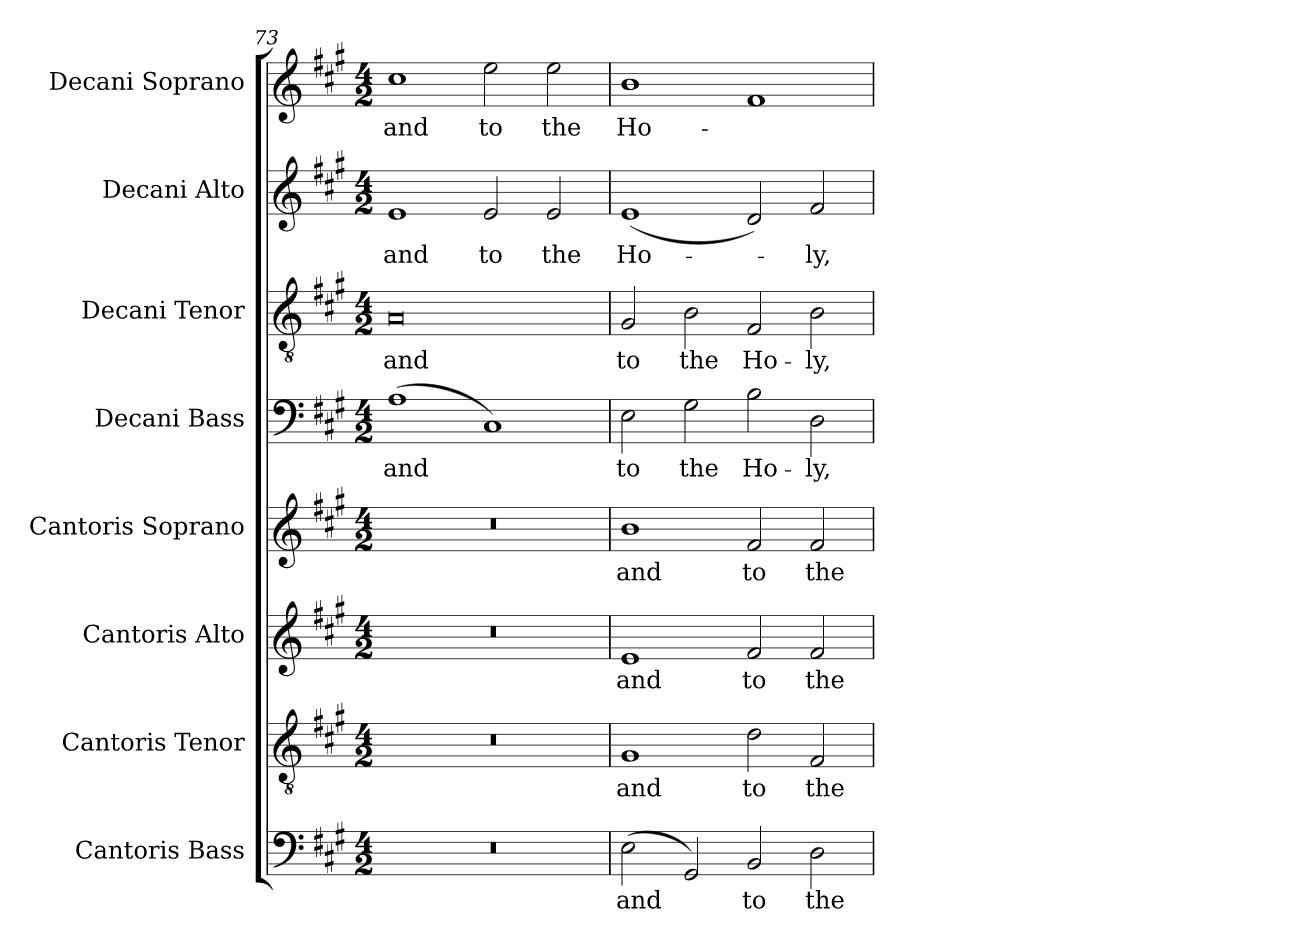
**kern	**text	**kern	**text	**kern	**text	**kern	**text	**kern	**text	**kern	**text	**kern	**text	**kern	**text
*part8	*part8	*part7	*part7	*part6	*part6	*part5	*part5	*part4	*part4	*part3	*part3	*part2	*part2	*part1	*part1
*staff8	*staff8	*staff7	*staff7	*staff6	*staff6	*staff5	*staff5	*staff4	*staff4	*staff3	*staff3	*staff2	*staff2	*staff1	*staff1
*I"Cantoris Bass	*	*I"Cantoris Tenor	*	*I"Cantoris Alto	*	*I"Cantoris Soprano	*	*I"Decani Bass	*	*I"Decani Tenor	*	*I"Decani Alto	*	*I"Decani Soprano	*
*I'Can B.	*	*I'Can T.	*	*I'Can A.	*	*I'Can S.	*	*I'Dec B.	*	*I'Dec T.	*	*I'Dec A.	*	*I'Dec S.	*
*clefF4	*	*clefGv2	*	*clefG2	*	*clefG2	*	*clefF4	*	*clefGv2	*	*clefG2	*	*clefG2	*
*	*	*ITrd7c12	*	*	*	*	*	*	*	*ITrd7c12	*	*	*	*	*
*k[f#c#g#]	*	*k[f#c#g#]	*	*k[f#c#g#]	*	*k[f#c#g#]	*	*k[f#c#g#]	*	*k[f#c#g#]	*	*k[f#c#g#]	*	*k[f#c#g#]	*
*A:	*	*A:	*	*A:	*	*A:	*	*A:	*	*A:	*	*A:	*	*A:	*
*M4/2	*	*M4/2	*	*M4/2	*	*M4/2	*	*M4/2	*	*M4/2	*	*M4/2	*	*M4/2	*
=73	=73	=73	=73	=73	=73	=73	=73	=73	=73	=73	=73	=73	=73	=73	=73
!LO:N:vis=1	!	!LO:N:vis=1	!	!LO:N:vis=1	!	!LO:N:vis=1	!	!	!	!	!	!	!	!	!
!	!	!	!	!	!	!	!	!	!LO:LY:b:color=#000000	!	!	!	!	!	!
!	!	!	!	!	!	!	!	!	!	!	!LO:LY:b:color=#000000	!	!	!	!
!	!	!	!	!	!	!	!	!	!	!	!	!	!LO:LY:b:color=#000000	!	!
!	!	!	!	!	!	!	!	!	!	!	!	!	!	!	!LO:LY:b:color=#000000
0r	.	0r	.	0r	.	0r	.	(1Ai	and	0AAi	and	1ei	and	1cc#i	and
!	!	!	!	!	!	!	!	!	!	!	!	!	!LO:LY:b:color=#000000	!	!
!	!	!	!	!	!	!	!	!	!	!	!	!	!	!	!LO:LY:b:color=#000000
.	.	.	.	.	.	.	.	1C#i)	.	.	.	2ei/	to	2eei\	to
!	!	!	!	!	!	!	!	!	!	!	!	!	!LO:LY:b:color=#000000	!	!
!	!	!	!	!	!	!	!	!	!	!	!	!	!	!	!LO:LY:b:color=#000000
.	.	.	.	.	.	.	.	.	.	.	.	2ei/	the	2eei\	the
=74	=74	=74	=74	=74	=74	=74	=74	=74	=74	=74	=74	=74	=74	=74	=74
!	!LO:LY:b:color=#000000	!	!	!	!	!	!	!	!	!	!	!	!	!	!
!	!	!	!LO:LY:b:color=#000000	!	!	!	!	!	!	!	!	!	!	!	!
!	!	!	!	!	!LO:LY:b:color=#000000	!	!	!	!	!	!	!	!	!	!
!	!	!	!	!	!	!	!LO:LY:b:color=#000000	!	!	!	!	!	!	!	!
!	!	!	!	!	!	!	!	!	!LO:LY:b:color=#000000	!	!	!	!	!	!
!	!	!	!	!	!	!	!	!	!	!	!LO:LY:b:color=#000000	!	!	!	!
!	!	!	!	!	!	!	!	!	!	!	!	!	!LO:LY:b:color=#000000	!	!
!	!	!	!	!	!	!	!	!	!	!	!	!	!	!	!LO:LY:b:color=#000000
(2Ei\	and	1GG#i	and	1ei	and	1bi	and	2Ei\	to	2GG#i/	to	(1ei	Ho-	1bi	Ho-
!	!	!	!	!	!	!	!	!	!LO:LY:b:color=#000000	!	!	!	!	!	!
!	!	!	!	!	!	!	!	!	!	!	!LO:LY:b:color=#000000	!	!	!	!
2GG#i/)	.	.	.	.	.	.	.	2G#i\	the	2BBi\	the	.	.	.	.
!	!LO:LY:b:color=#000000	!	!	!	!	!	!	!	!	!	!	!	!	!	!
!	!	!	!LO:LY:b:color=#000000	!	!	!	!	!	!	!	!	!	!	!	!
!	!	!	!	!	!LO:LY:b:color=#000000	!	!	!	!	!	!	!	!	!	!
!	!	!	!	!	!	!	!LO:LY:b:color=#000000	!	!	!	!	!	!	!	!
!	!	!	!	!	!	!	!	!	!LO:LY:b:color=#000000	!	!	!	!	!	!
!	!	!	!	!	!	!	!	!	!	!	!LO:LY:b:color=#000000	!	!	!	!
2BBi/	to	2Di\	to	2f#i/	to	2f#i/	to	2Bi\	Ho-	2FF#i/	Ho-	2di/)	.	1f#i	.
!	!LO:LY:b:color=#000000	!	!	!	!	!	!	!	!	!	!	!	!	!	!
!	!	!	!LO:LY:b:color=#000000	!	!	!	!	!	!	!	!	!	!	!	!
!	!	!	!	!	!LO:LY:b:color=#000000	!	!	!	!	!	!	!	!	!	!
!	!	!	!	!	!	!	!LO:LY:b:color=#000000	!	!	!	!	!	!	!	!
!	!	!	!	!	!	!	!	!	!LO:LY:b:color=#000000	!	!	!	!	!	!
!	!	!	!	!	!	!	!	!	!	!	!LO:LY:b:color=#000000	!	!	!	!
!	!	!	!	!	!	!	!	!	!	!	!	!	!LO:LY:b:color=#000000	!	!
2Di\	the	2FF#i/	the	2f#i/	the	2f#i/	the	2Di\	-ly,	2BBi\	-ly,	2f#i/	-ly,	.	.
=	=	=	=	=	=	=	=	=	=	=	=	=	=	=	=
*-	*-	*-	*-	*-	*-	*-	*-	*-	*-	*-	*-	*-	*-	*-	*-
